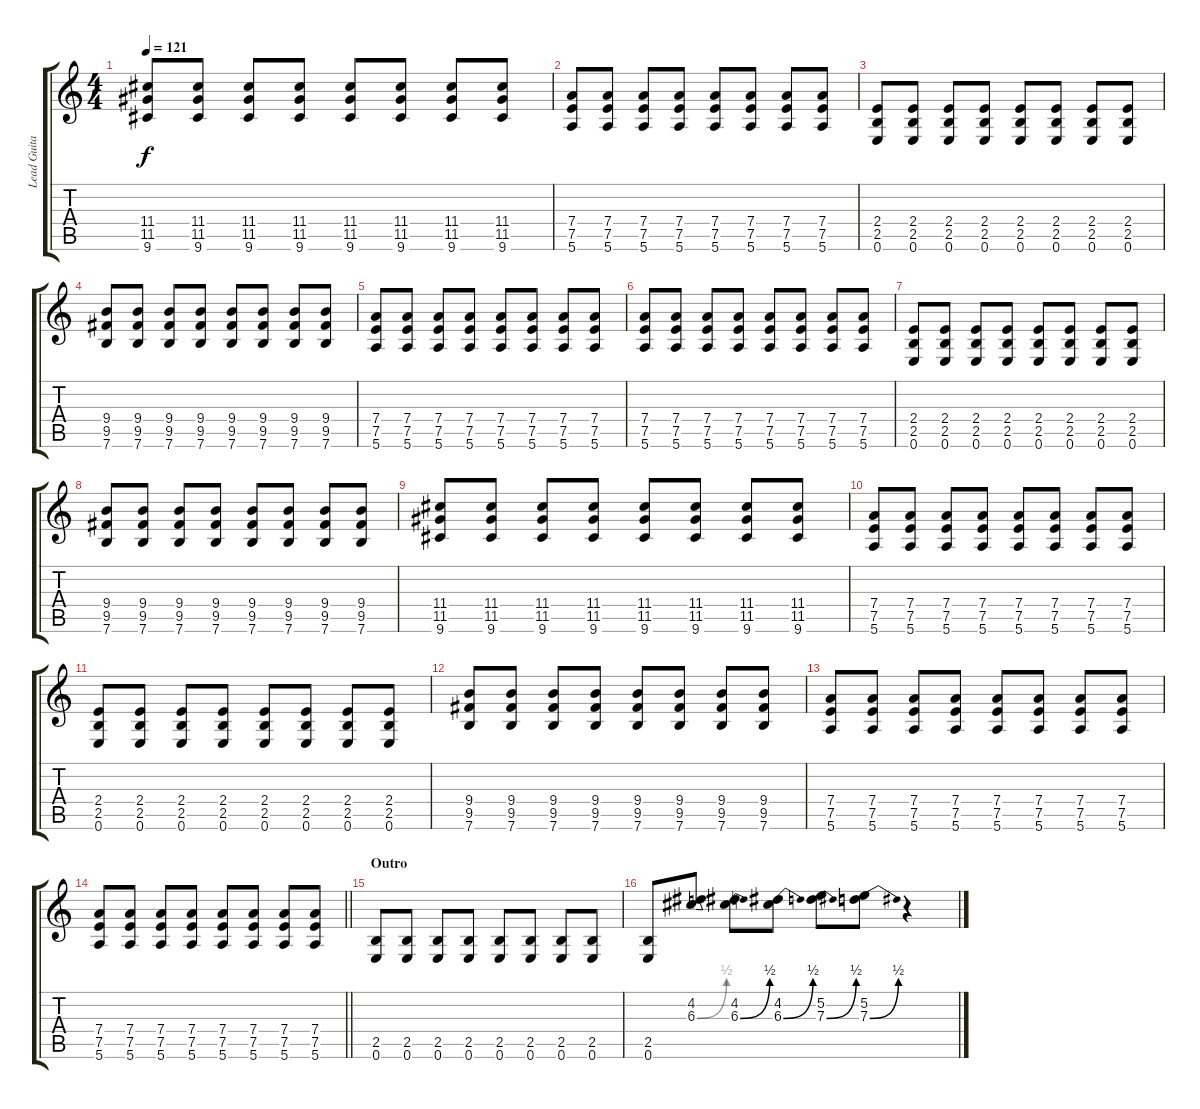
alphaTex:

\track ("Lead Guitar" "Lead Guita") {instrument overdrivenguitar}
\staff {score tabs}
\tuning (E4 B3 G3 D3 A2 E2) {hide}
\ts (4 4)
\tempo 121
\clef g2
\ks c
(11.4 11.5 9.6).8{dy f} (11.4 11.5 9.6).8 (11.4 11.5 9.6).8 (11.4 11.5 9.6).8 (11.4 11.5 9.6).8 (11.4 11.5 9.6).8 (11.4 11.5 9.6).8 (11.4 11.5 9.6).8 |
(7.4 7.5 5.6).8 (7.4 7.5 5.6).8 (7.4 7.5 5.6).8 (7.4 7.5 5.6).8 (7.4 7.5 5.6).8 (7.4 7.5 5.6).8 (7.4 7.5 5.6).8 (7.4 7.5 5.6).8 |
(2.4 2.5 0.6).8 (2.4 2.5 0.6).8 (2.4 2.5 0.6).8 (2.4 2.5 0.6).8 (2.4 2.5 0.6).8 (2.4 2.5 0.6).8 (2.4 2.5 0.6).8 (2.4 2.5 0.6).8 |
(9.4 9.5 7.6).8 (9.4 9.5 7.6).8 (9.4 9.5 7.6).8 (9.4 9.5 7.6).8 (9.4 9.5 7.6).8 (9.4 9.5 7.6).8 (9.4 9.5 7.6).8 (9.4 9.5 7.6).8 |
(7.4 7.5 5.6).8 (7.4 7.5 5.6).8 (7.4 7.5 5.6).8 (7.4 7.5 5.6).8 (7.4 7.5 5.6).8 (7.4 7.5 5.6).8 (7.4 7.5 5.6).8 (7.4 7.5 5.6).8 |
(7.4 7.5 5.6).8 (7.4 7.5 5.6).8 (7.4 7.5 5.6).8 (7.4 7.5 5.6).8 (7.4 7.5 5.6).8 (7.4 7.5 5.6).8 (7.4 7.5 5.6).8 (7.4 7.5 5.6).8 |
(2.4 2.5 0.6).8 (2.4 2.5 0.6).8 (2.4 2.5 0.6).8 (2.4 2.5 0.6).8 (2.4 2.5 0.6).8 (2.4 2.5 0.6).8 (2.4 2.5 0.6).8 (2.4 2.5 0.6).8 |
(9.4 9.5 7.6).8 (9.4 9.5 7.6).8 (9.4 9.5 7.6).8 (9.4 9.5 7.6).8 (9.4 9.5 7.6).8 (9.4 9.5 7.6).8 (9.4 9.5 7.6).8 (9.4 9.5 7.6).8 |
(11.4 11.5 9.6).8 (11.4 11.5 9.6).8 (11.4 11.5 9.6).8 (11.4 11.5 9.6).8 (11.4 11.5 9.6).8 (11.4 11.5 9.6).8 (11.4 11.5 9.6).8 (11.4 11.5 9.6).8 |
(7.4 7.5 5.6).8 (7.4 7.5 5.6).8 (7.4 7.5 5.6).8 (7.4 7.5 5.6).8 (7.4 7.5 5.6).8 (7.4 7.5 5.6).8 (7.4 7.5 5.6).8 (7.4 7.5 5.6).8 |
(2.4 2.5 0.6).8 (2.4 2.5 0.6).8 (2.4 2.5 0.6).8 (2.4 2.5 0.6).8 (2.4 2.5 0.6).8 (2.4 2.5 0.6).8 (2.4 2.5 0.6).8 (2.4 2.5 0.6).8 |
(9.4 9.5 7.6).8 (9.4 9.5 7.6).8 (9.4 9.5 7.6).8 (9.4 9.5 7.6).8 (9.4 9.5 7.6).8 (9.4 9.5 7.6).8 (9.4 9.5 7.6).8 (9.4 9.5 7.6).8 |
(7.4 7.5 5.6).8 (7.4 7.5 5.6).8 (7.4 7.5 5.6).8 (7.4 7.5 5.6).8 (7.4 7.5 5.6).8 (7.4 7.5 5.6).8 (7.4 7.5 5.6).8 (7.4 7.5 5.6).8 |
\barLineRight lightlight
(7.4 7.5 5.6).8 (7.4 7.5 5.6).8 (7.4 7.5 5.6).8 (7.4 7.5 5.6).8 (7.4 7.5 5.6).8 (7.4 7.5 5.6).8 (7.4 7.5 5.6).8 (7.4 7.5 5.6).8 |
\section ("" "Outro")
(2.5 0.6).8 (2.5 0.6).8 (2.5 0.6).8 (2.5 0.6).8 (2.5 0.6).8 (2.5 0.6).8 (2.5 0.6).8 (2.5 0.6).8 |
(2.5 0.6).8 (4.2{be (hold 0 0 60 0)} 6.3{be (bend 0 0 60 2)}).8 (4.2 6.3{be (bend 0 0 60 2)}).8 (4.2 6.3{be (bend 0 0 60 2)}).8 (5.2 7.3{be (bend 0 0 60 2)}).8 (5.2 7.3{be (bend 0 0 60 2)}).8 r.4
